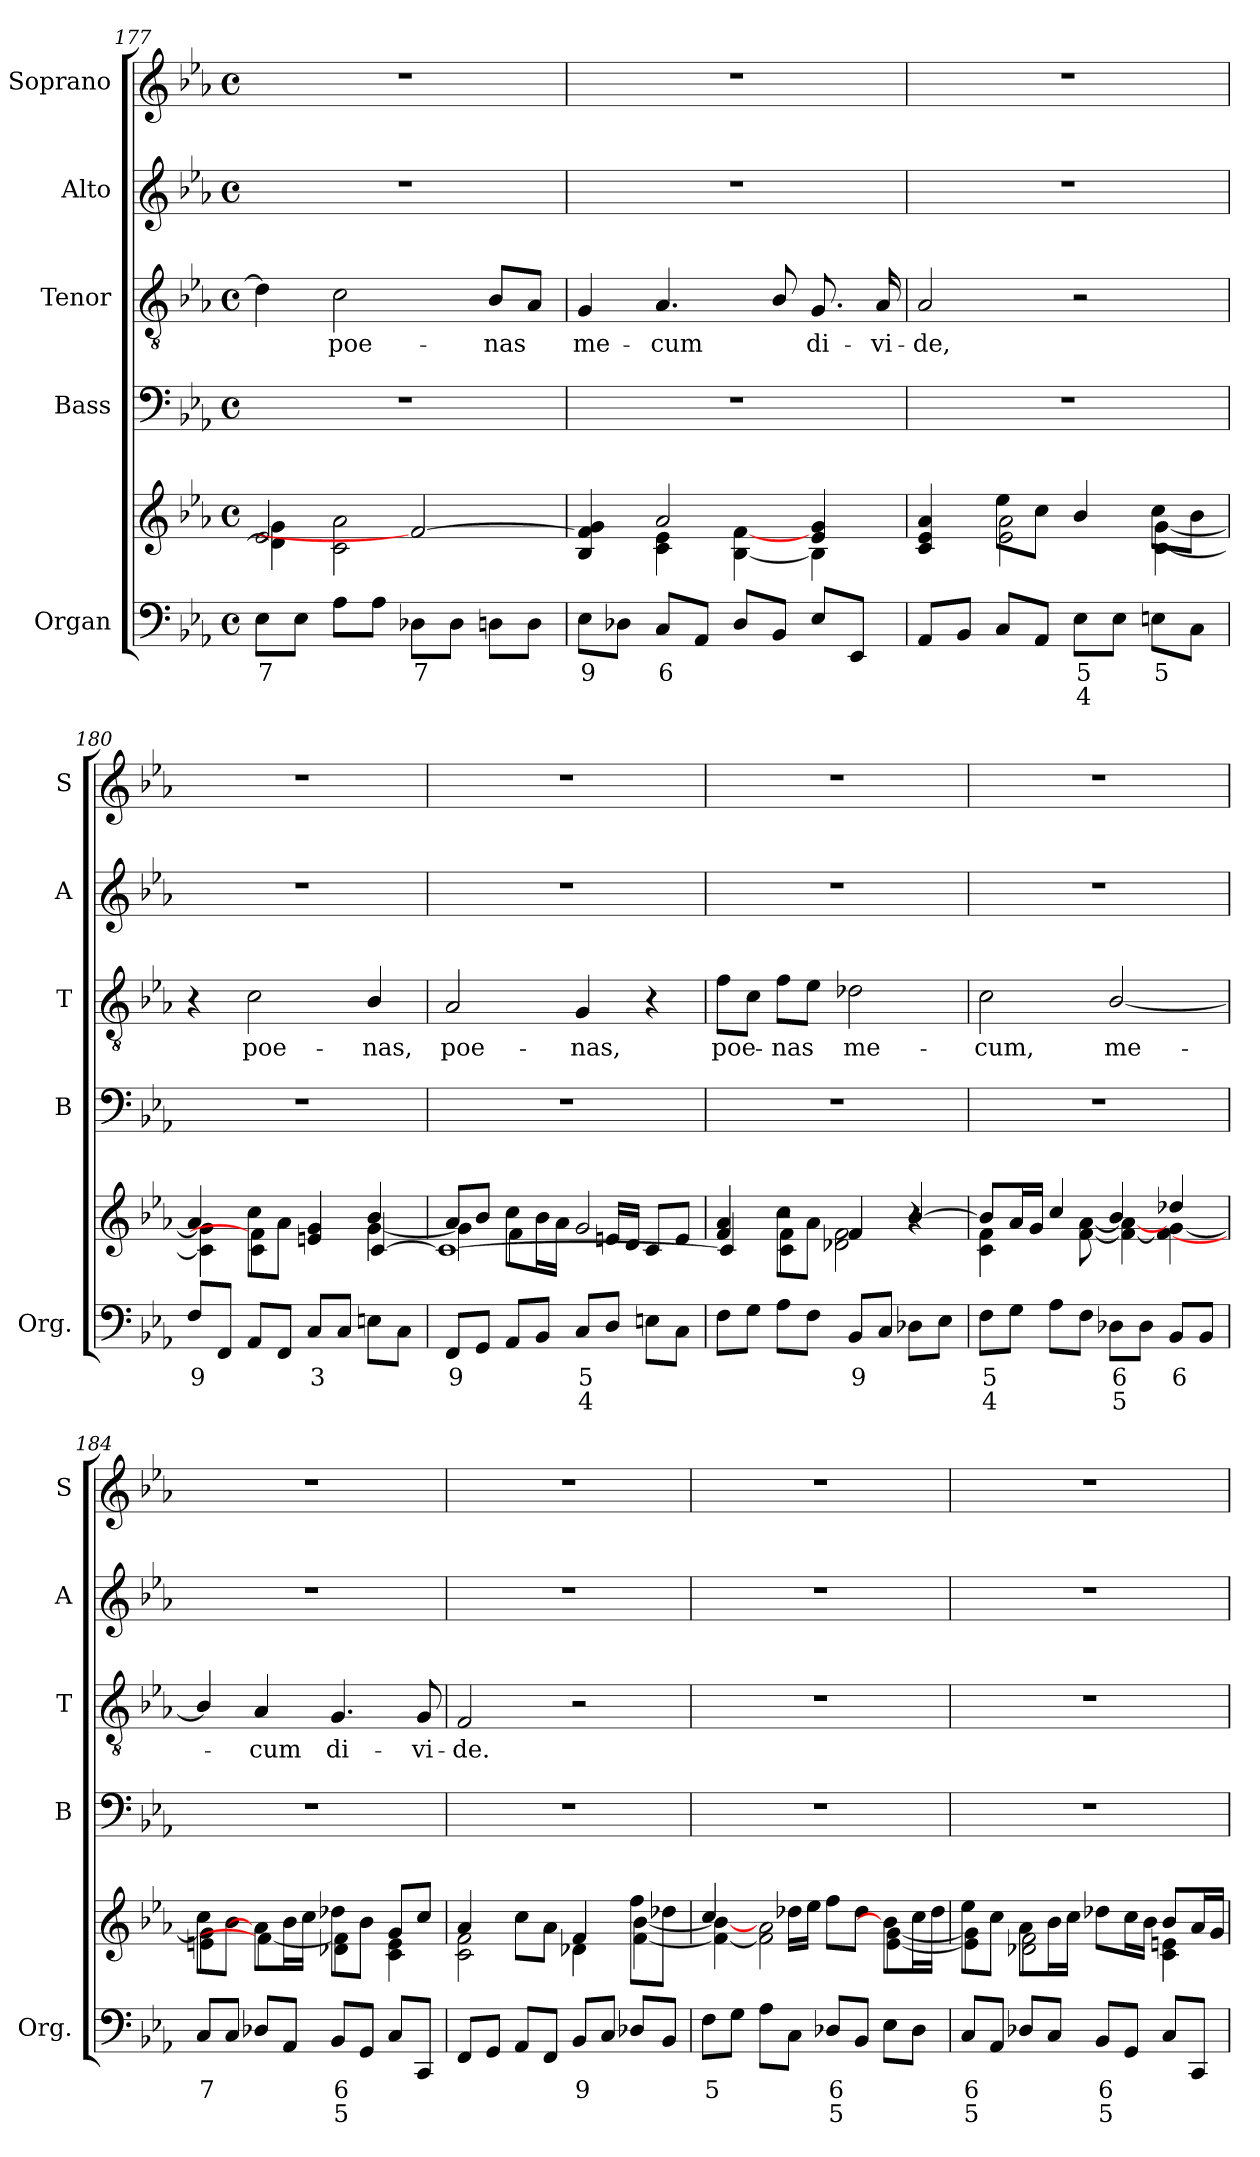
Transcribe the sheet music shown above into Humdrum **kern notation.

**kern	**text	**text	**kern	**kern	**kern	**text	**kern	**kern
*part5	*part5	*part5	*part5	*part4	*part3	*part3	*part2	*part1
*staff6	*staff6	*staff6	*staff5	*staff4	*staff3	*staff3	*staff2	*staff1
*I"Organ	*	*	*	*I"Bass	*I"Tenor	*	*I"Alto	*I"Soprano
*I'Org.	*	*	*	*I'B	*I'T	*	*I'A	*I'S
*clefF4	*	*	*clefG2	*clefF4	*clefGv2	*	*clefG2	*clefG2
*k[b-e-a-]	*	*	*k[b-e-a-]	*k[b-e-a-]	*k[b-e-a-]	*	*k[b-e-a-]	*k[b-e-a-]
*M4/4	*	*	*M4/4	*M4/4	*M4/4	*	*M4/4	*M4/4
*met(c)	*	*	*met(c)	*met(c)	*met(c)	*	*met(c)	*met(c)
=177	=177	=177	=177	=177	=177	=177	=177	=177
*	*	*	*^	*	*	*	*	*
8E-\L	7	.	2e-	4d-] 4g	1r	4d-\]	.	1r	1r
8E-\J	.	.	.	.	.	.	.	.	.
!	!	!	!	!LO:N:vis=2	!	!	!LO:LY:b	!	!
8A-\L	.	.	.	2.c 2.a-	.	2c\	poe-	.	.
8A-\J	.	.	.	.	.	.	.	.	.
8D-X\L	7	.	2f_	.	.	.	.	.	.
8D-\J	.	.	.	.	.	.	.	.	.
!	!	!	!	!	!	!	!LO:LY:b	!	!
8Dn\L	.	.	.	.	.	8B-/L	-nas	.	.
8D\J	.	.	.	.	.	8A-/J	.	.	.
=178	=178	=178	=178	=178	=178	=178	=178	=178	=178
!	!	!	!	!	!	!	!LO:LY:b	!	!
8E-\L	9	.	4B- 4f] 4g	4ryy	1r	4G/	me-	1r	1r
8D-X\J	.	.	.	.	.	.	.	.	.
!	!	!	!	!	!	!	!LO:LY:b	!	!
8C/L	6	.	2a-	4c 4e-	.	4.A-/	-cum	.	.
8AA-/J	.	.	.	.	.	.	.	.	.
8D-/L	.	.	.	[4B- [4f	.	.	.	.	.
8BB-/J	.	.	.	.	.	8B-/	.	.	.
!	!	!	!	!	!	!	!LO:LY:b	!	!
8E-/L	.	.	4e- 4g	4B-]	.	8.G/	di-	.	.
8EE-/J	.	.	.	.	.	.	.	.	.
!	!	!	!	!	!	!	!LO:LY:b	!	!
.	.	.	.	.	.	16A-/	-vi-	.	.
=179	=179	=179	=179	=179	=179	=179	=179	=179	=179
!	!	!	!	!	!	!	!LO:LY:b	!	!
8AA-/L	.	.	4c 4e- 4a-	4ryy	1r	2A-/	-de,	1r	1r
8BB-/J	.	.	.	.	.	.	.	.	.
8C/L	.	.	8ee-\L	2e- 2a-	.	.	.	.	.
8AA-/J	.	.	8cc\J	.	.	.	.	.	.
8E-\L	5	4	4b-	.	.	2r	.	.	.
8E-\J	.	.	.	.	.	.	.	.	.
8En\L	5	.	8cc\L	[4c [4g	.	.	.	.	.
8C\J	.	.	8b-\J	.	.	.	.	.	.
!!LO:LB:g=z
=180	=180	=180	=180	=180	=180	=180	=180	=180	=180
*	*	*	*	*^	*	*	*	*	*
8F/L	9	.	4a-	4c] 4g]	2ryy	1r	4r	.	1r	1r
8FF/J	.	.	.	.	.	.	.	.	.	.
!	!	!	!	!	!	!	!	!LO:LY:b	!	!
8AA-/L	.	.	8cc\L	4c 4f]	.	.	2c\	poe-	.	.
8FF/J	.	.	8a-\J	.	.	.	.	.	.	.
8C/L	3	.	4en 4g	4ryy	4ryy	.	.	.	.	.
8C/J	.	.	.	.	.	.	.	.	.	.
!	!	!	!	!	!	!	!	!LO:LY:b	!	!
8En\L	.	.	4b-	[4g	[4c	.	4B-/	-nas,	.	.
8C\J	.	.	.	.	.	.	.	.	.	.
=181	=181	=181	=181	=181	=181	=181	=181	=181	=181	=181
!	!	!	!	!	!	!	!	!LO:LY:b	!	!
8FF/L	9	.	8a-/L	4g]	1c_	1r	2A-/	poe-	1r	1r
8GG/J	.	.	8b-/J	.	.	.	.	.	.	.
!	!	!	!	!LO:N:vis=4	!	!	!	!	!	!
8AA-/L	.	.	8cc\L	4.f	.	.	.	.	.	.
8BB-/J	.	.	16b-\L	.	.	.	.	.	.	.
.	.	.	16a-\JJ	.	.	.	.	.	.	.
!	!	!	!	!	!	!	!	!LO:LY:b	!	!
8C/L	5	4	2g	.	.	.	4G/	-nas,	.	.
8D/J	.	.	.	16en/LL	.	.	.	.	.	.
.	.	.	.	16d/JJ	.	.	.	.	.	.
8En\L	.	.	.	8c/L	.	.	4r	.	.	.
8C\J	.	.	.	8e/J	.	.	.	.	.	.
=182	=182	=182	=182	=182	=182	=182	=182	=182	=182	=182
!	!	!	!	!	!	!	!	!LO:LY:b	!	!
8F\L	.	.	4f 4a-	4ryy	4c]	1r	8f\L	poe-	1r	1r
8G\J	.	.	.	.	.	.	8c\J	.	.	.
!	!	!	!	!	!	!	!	!LO:LY:b	!	!
8A-\L	.	.	8cc\L	4c 4f	2r	.	8f\L	nas	.	.
8F\J	.	.	8a-\J	.	.	.	8e-\J	.	.	.
!	!	!	!	!	!	!	!	!LO:LY:b	!	!
8BB-/L	9	.	4f	2d-X 2f	.	.	2d-X\	me-	.	.
8C/J	.	.	.	.	.	.	.	.	.	.
8D-X\L	.	.	[4b-	.	4r	.	.	.	.	.
8E-\J	.	.	.	.	.	.	.	.	.	.
*	*	*	*	*v	*v	*	*	*	*	*
=183	=183	=183	=183	=183	=183	=183	=183	=183	=183
!	!	!	!	!LO:N:vis=4	!	!	!LO:LY:b	!	!
8F\L	5	4	8b-/L]	4.c 4.f	1r	2c\	-cum,	1r	1r
8G\J	.	.	16a-/L	.	.	.	.	.	.
.	.	.	16g/JJ	.	.	.	.	.	.
8A-\L	.	.	4cc	.	.	.	.	.	.
8F\J	.	.	.	[8f [8a-	.	.	.	.	.
!	!	!	!	!	!	!	!LO:LY:b	!	!
8D-X\L	6	5	4b-	4f_ 4a-_	.	[2B-/	me-	.	.
8D-\J	.	.	.	.	.	.	.	.	.
8BB-/L	6	.	4dd-X	4f_ [4g	.	.	.	.	.
8BB-/J	.	.	.	.	.	.	.	.	.
!!LO:LB:g=z
=184	=184	=184	=184	=184	=184	=184	=184	=184	=184
8C/L	7	.	8cc\L	4en 4g]	1r	4B-/]	.	1r	1r
8C/J	.	.	8b-\J	.	.	.	.	.	.
!	!	!	!	!	!	!	!LO:LY:b	!	!
8D-X/L	.	.	8a-\L]	4f_	.	4A-/	cum	.	.
8AA-/J	.	.	16b-\L	.	.	.	.	.	.
.	.	.	16cc\JJ	.	.	.	.	.	.
!	!	!	!	!	!	!	!LO:LY:b	!	!
8BB-/L	6	5	8dd-X\L	4d-X 4f]	.	4.G/	di-	.	.
8GG/J	.	.	8b-\J	.	.	.	.	.	.
8C/L	.	.	8g/L	4c 4e	.	.	.	.	.
!	!	!	!	!	!	!	!LO:LY:b	!	!
8CC/J	.	.	8cc/J	.	.	8G/	-vi-	.	.
=185	=185	=185	=185	=185	=185	=185	=185	=185	=185
!	!	!	!	!	!	!	!LO:LY:b	!	!
8FF/L	.	.	4a-	2c 2f	1r	2F/	-de.	1r	1r
8GG/J	.	.	.	.	.	.	.	.	.
8AA-/L	.	.	8cc\L	.	.	.	.	.	.
8FF/J	.	.	8a-\J	.	.	.	.	.	.
8BB-/L	9	.	4f	4d-X	.	2r	.	.	.
8C/J	.	.	.	.	.	.	.	.	.
8D-X/L	.	.	8ff\L	[4f [4b-	.	.	.	.	.
8BB-/J	.	.	8dd-X\J	.	.	.	.	.	.
=186	=186	=186	=186	=186	=186	=186	=186	=186	=186
!	!	!	!LO:N:vis=4	!	!	!	!	!	!
8F\L	5	.	4.cc	4f_ 4b-_	1r	1r	.	1r	1r
8G\J	.	.	.	.	.	.	.	.	.
8A-\L	.	.	.	2f] 2a-	.	.	.	.	.
8C\J	.	.	16dd-X\LL	.	.	.	.	.	.
.	.	.	16ee-\JJ	.	.	.	.	.	.
8D-X/L	6	5	8ff\L	.	.	.	.	.	.
8BB-/J	.	.	8dd-\J	.	.	.	.	.	.
8E-\L	.	.	8b-\L]	[4e- [4g	.	.	.	.	.
8D-\J	.	.	16cc\L	.	.	.	.	.	.
.	.	.	16dd-\JJ	.	.	.	.	.	.
=187	=187	=187	=187	=187	=187	=187	=187	=187	=187
8C/L	6	5	8ee-\L	4e-] 4g]	1r	1r	.	1r	1r
8AA-/J	.	.	8cc\J	.	.	.	.	.	.
8D-X/L	.	.	8a-\L	2d-X 2f	.	.	.	.	.
8C/J	.	.	16b-\L	.	.	.	.	.	.
.	.	.	16cc\JJ	.	.	.	.	.	.
8BB-/L	6	5	8dd-X\L	.	.	.	.	.	.
8GG/J	.	.	16cc\L	.	.	.	.	.	.
.	.	.	16b-\JJ	.	.	.	.	.	.
8C/L	.	.	8b-/L	4c 4en	.	.	.	.	.
8CC/J	.	.	16a-/L	.	.	.	.	.	.
.	.	.	16g/JJ	.	.	.	.	.	.
*	*	*	*v	*v	*	*	*	*	*
=	=	=	=	=	=	=	=	=
*-	*-	*-	*-	*-	*-	*-	*-	*-
